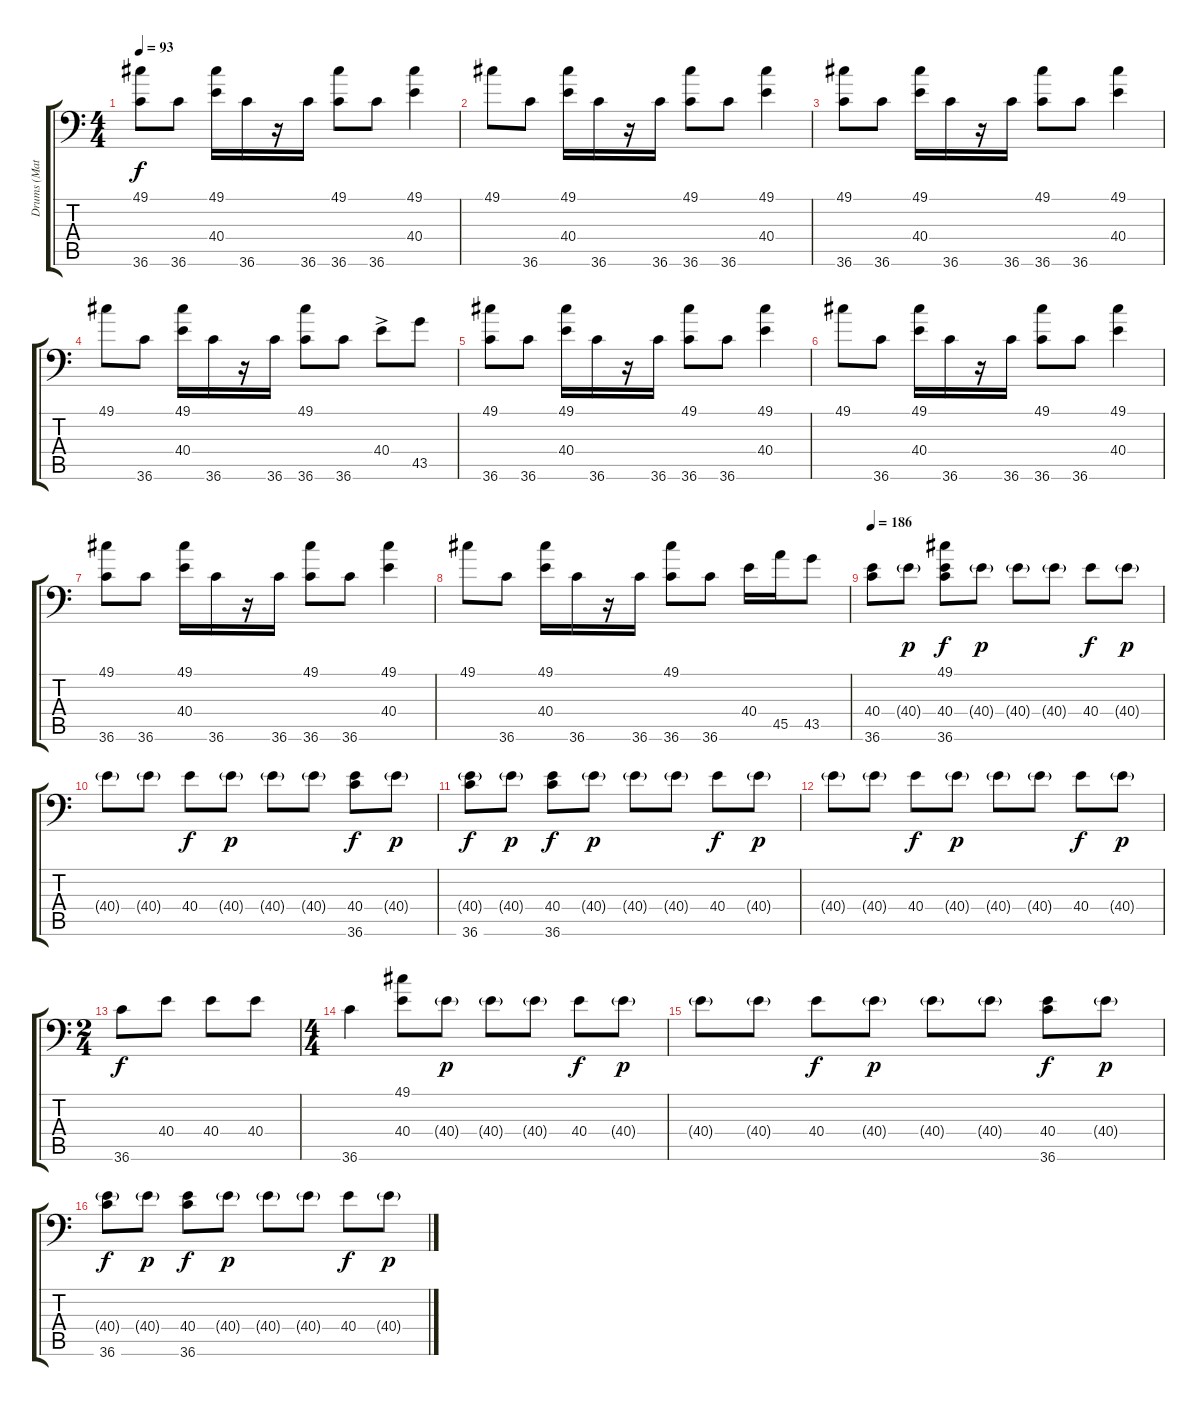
\track ("Drums (Matt)" "Drums (Mat") {instrument acousticgrandpiano}
\staff {score tabs}
\tuning (C-1 C-1 C-1 C-1 C-1 C-1) {hide}
\ts (4 4)
\tempo 93
\clef f4
\ks c
(49.1 36.6).8{dy f} 36.6.8 (49.1 40.4).16 36.6.16 r.16 36.6.16 (49.1 36.6).8 36.6.8 (49.1 40.4).4 |
49.1.8 36.6.8 (49.1 40.4).16 36.6.16 r.16 36.6.16 (49.1 36.6).8 36.6.8 (49.1 40.4).4 |
(49.1 36.6).8 36.6.8 (49.1 40.4).16 36.6.16 r.16 36.6.16 (49.1 36.6).8 36.6.8 (49.1 40.4).4 |
49.1.8 36.6.8 (49.1 40.4).16 36.6.16 r.16 36.6.16 (49.1 36.6).8 36.6.8 40.4{ac}.8 43.5.8 |
(49.1 36.6).8 36.6.8 (49.1 40.4).16 36.6.16 r.16 36.6.16 (49.1 36.6).8 36.6.8 (49.1 40.4).4 |
49.1.8 36.6.8 (49.1 40.4).16 36.6.16 r.16 36.6.16 (49.1 36.6).8 36.6.8 (49.1 40.4).4 |
(49.1 36.6).8 36.6.8 (49.1 40.4).16 36.6.16 r.16 36.6.16 (49.1 36.6).8 36.6.8 (49.1 40.4).4 |
49.1.8 36.6.8 (49.1 40.4).16 36.6.16 r.16 36.6.16 (49.1 36.6).8 36.6.8 40.4.16 45.5.16 43.5.8 |
\tempo 186
(40.4 36.6).8 40.4{g}.8{dy p} (49.1 40.4 36.6).8{dy f} 40.4{g}.8{dy p} 40.4{g}.8 40.4{g}.8 40.4.8{dy f} 40.4{g}.8{dy p} |
40.4{g}.8 40.4{g}.8 40.4.8{dy f} 40.4{g}.8{dy p} 40.4{g}.8 40.4{g}.8 (40.4 36.6).8{dy f} 40.4{g}.8{dy p} |
(40.4{g} 36.6).8{dy f} 40.4{g}.8{dy p} (40.4 36.6).8{dy f} 40.4{g}.8{dy p} 40.4{g}.8 40.4{g}.8 40.4.8{dy f} 40.4{g}.8{dy p} |
40.4{g}.8 40.4{g}.8 40.4.8{dy f} 40.4{g}.8{dy p} 40.4{g}.8 40.4{g}.8 40.4.8{dy f} 40.4{g}.8{dy p} |
\ts (2 4)
36.6.8{dy f} 40.4.8 40.4.8 40.4.8 |
\ts (4 4)
36.6.4 (49.1 40.4).8 40.4{g}.8{dy p} 40.4{g}.8 40.4{g}.8 40.4.8{dy f} 40.4{g}.8{dy p} |
40.4{g}.8 40.4{g}.8 40.4.8{dy f} 40.4{g}.8{dy p} 40.4{g}.8 40.4{g}.8 (40.4 36.6).8{dy f} 40.4{g}.8{dy p} |
(40.4{g} 36.6).8{dy f} 40.4{g}.8{dy p} (40.4 36.6).8{dy f} 40.4{g}.8{dy p} 40.4{g}.8 40.4{g}.8 40.4.8{dy f} 40.4{g}.8{dy p}
